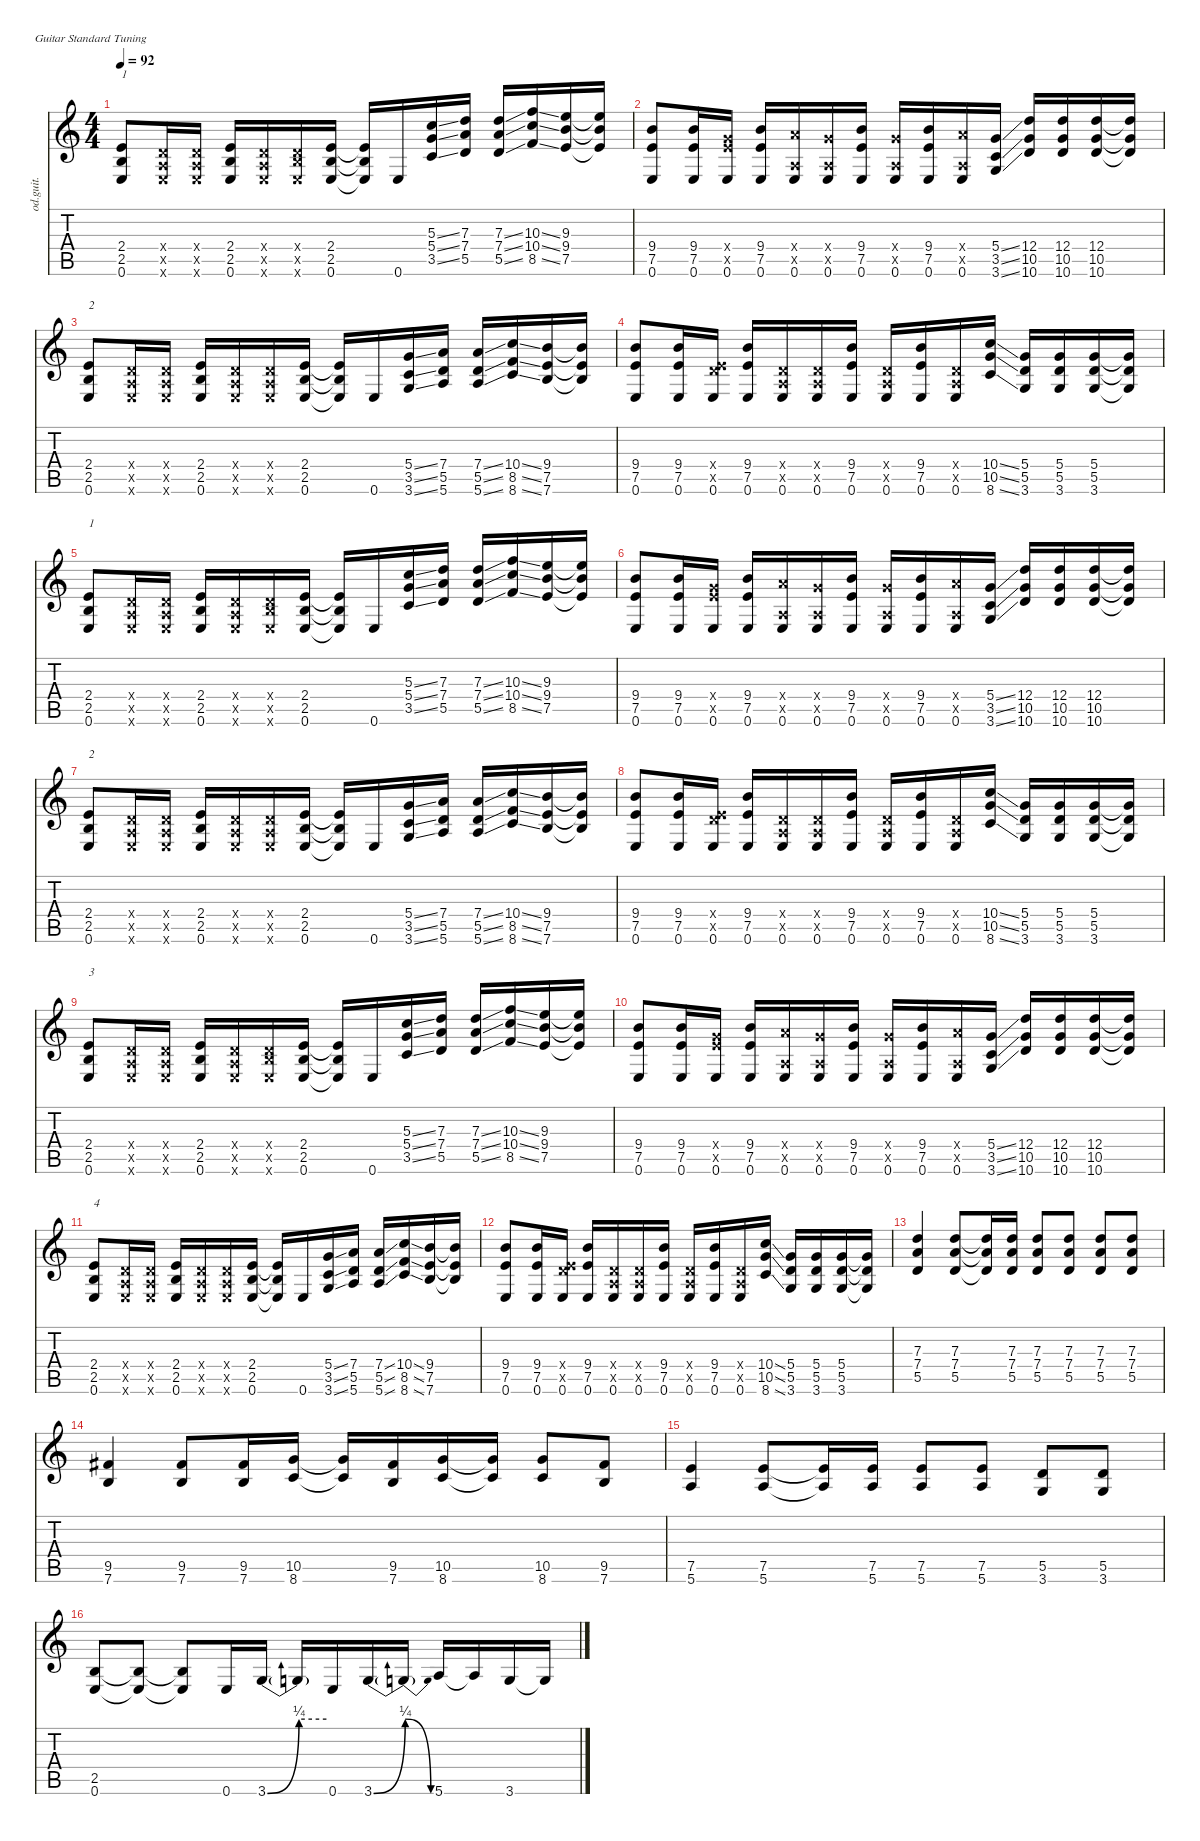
\defaultSystemsLayout 4
\hideDynamics
\bracketExtendMode nobrackets
\otherSystemsTrackNameOrientation horizontal
\track ("rythm guitar" "od.guit.") {instrument overdrivenguitar}
\staff {score tabs}
\tuning (E4 B3 G3 D3 A2 E2)
\ts (4 4)
\beaming (8 2 2 2 2)
\tempo 92
\clef g2
\ks c
(2.4 2.5 0.6).8{txt "1" dy f beam Up} (0.4{x} 0.5{x} 0.6{x}).16{beam Up} (0.4{x} 0.5{x} 0.6{x}).16{beam Up} (2.4 2.5 0.6).16{beam Up} (0.4{x} 0.5{x} 0.6{x}).16{beam Up} (0.4{x} 2.5{x} 0.6{x}).16{beam Up} (2.4 2.5 0.6).16{beam Up} (2.4{t} 2.5{t} 0.6{t}).16{beam Up} 0.6.16{beam Up} (5.3{ss} 5.4{ss} 3.5{ss}).16{beam Up} (7.3 7.4 5.5).16{beam Up} (7.3{ss} 7.4{ss} 5.5{ss}).16{beam Up} (10.3{ss} 10.4{ss} 8.5{ss}).16{beam Up} (9.3 9.4 7.5).16{beam Up} (9.3{t} 9.4{t} 7.5{t}).16{beam Up} |
(9.4 7.5 0.6).8{beam Up} (9.4 7.5 0.6).16{beam Up} (5.4{x} 7.5{x} 0.6).16{beam Up} (9.4 7.5 0.6).16{beam Up} (7.4{x} 0.5{x} 0.6).16{beam Up} (5.4{x} 0.5{x} 0.6).16{beam Up} (9.4 7.5 0.6).16{beam Up} (5.4{x} 0.5{x} 0.6).16{beam Up} (9.4 7.5 0.6).16{beam Up} (7.4{x} 0.5{x} 0.6).16{beam Up} (5.4{ss} 3.5{ss} 3.6{ss}).16{beam Up} (12.4 10.5 10.6).16{beam Up} (12.4 10.5 10.6).16{beam Up} (12.4 10.5 10.6).16{beam Up} (12.4{t} 10.5{t} 10.6{t}).16{beam Up} |
(2.4 2.5 0.6).8{txt "2" beam Up} (0.4{x} 0.5{x} 0.6{x}).16{beam Up} (0.4{x} 0.5{x} 0.6{x}).16{beam Up} (2.4 2.5 0.6).16{beam Up} (0.4{x} 0.5{x} 0.6{x}).16{beam Up} (0.4{x} 0.5{x} 0.6{x}).16{beam Up} (2.4 2.5 0.6).16{beam Up} (2.4{t} 2.5{t} 0.6{t}).16{beam Up} 0.6.16{beam Up} (5.4{ss} 3.5{ss} 3.6{ss}).16{beam Up} (7.4 5.5 5.6).16{beam Up} (7.4{ss} 5.5{ss} 5.6{ss}).16{beam Up} (10.4{ss} 8.5{ss} 8.6{ss}).16{beam Up} (9.4 7.5 7.6).16{beam Up} (9.4{t} 7.5{t} 7.6{t}).16{beam Up} |
(9.4 7.5 0.6).8{beam Up} (9.4 7.5 0.6).16{beam Up} (0.4{x} 7.5{x} 0.6).16{beam Up} (9.4 7.5 0.6).16{beam Up} (0.4{x} 0.5{x} 0.6).16{beam Up} (0.4{x} 0.5{x} 0.6).16{beam Up} (9.4 7.5 0.6).16{beam Up} (0.4{x} 0.5{x} 0.6).16{beam Up} (9.4 7.5 0.6).16{beam Up} (0.4{x} 0.5{x} 0.6).16{beam Up} (10.4{ss} 10.5{ss} 8.6{ss}).16{beam Up} (5.4 5.5 3.6).16{beam Up} (5.4 5.5 3.6).16{beam Up} (5.4 5.5 3.6).16{beam Up} (5.4{t} 5.5{t} 3.6{t}).16{beam Up} |
(2.4 2.5 0.6).8{txt "1" beam Up} (0.4{x} 0.5{x} 0.6{x}).16{beam Up} (0.4{x} 0.5{x} 0.6{x}).16{beam Up} (2.4 2.5 0.6).16{beam Up} (0.4{x} 0.5{x} 0.6{x}).16{beam Up} (0.4{x} 2.5{x} 0.6{x}).16{beam Up} (2.4 2.5 0.6).16{beam Up} (2.4{t} 2.5{t} 0.6{t}).16{beam Up} 0.6.16{beam Up} (5.3{ss} 5.4{ss} 3.5{ss}).16{beam Up} (7.3 7.4 5.5).16{beam Up} (7.3{ss} 7.4{ss} 5.5{ss}).16{beam Up} (10.3{ss} 10.4{ss} 8.5{ss}).16{beam Up} (9.3 9.4 7.5).16{beam Up} (9.3{t} 9.4{t} 7.5{t}).16{beam Up} |
(9.4 7.5 0.6).8{beam Up} (9.4 7.5 0.6).16{beam Up} (5.4{x} 7.5{x} 0.6).16{beam Up} (9.4 7.5 0.6).16{beam Up} (7.4{x} 0.5{x} 0.6).16{beam Up} (5.4{x} 0.5{x} 0.6).16{beam Up} (9.4 7.5 0.6).16{beam Up} (5.4{x} 0.5{x} 0.6).16{beam Up} (9.4 7.5 0.6).16{beam Up} (7.4{x} 0.5{x} 0.6).16{beam Up} (5.4{ss} 3.5{ss} 3.6{ss}).16{beam Up} (12.4 10.5 10.6).16{beam Up} (12.4 10.5 10.6).16{beam Up} (12.4 10.5 10.6).16{beam Up} (12.4{t} 10.5{t} 10.6{t}).16{beam Up} |
(2.4 2.5 0.6).8{txt "2" beam Up} (0.4{x} 0.5{x} 0.6{x}).16{beam Up} (0.4{x} 0.5{x} 0.6{x}).16{beam Up} (2.4 2.5 0.6).16{beam Up} (0.4{x} 0.5{x} 0.6{x}).16{beam Up} (0.4{x} 0.5{x} 0.6{x}).16{beam Up} (2.4 2.5 0.6).16{beam Up} (2.4{t} 2.5{t} 0.6{t}).16{beam Up} 0.6.16{beam Up} (5.4{ss} 3.5{ss} 3.6{ss}).16{beam Up} (7.4 5.5 5.6).16{beam Up} (7.4{ss} 5.5{ss} 5.6{ss}).16{beam Up} (10.4{ss} 8.5{ss} 8.6{ss}).16{beam Up} (9.4 7.5 7.6).16{beam Up} (9.4{t} 7.5{t} 7.6{t}).16{beam Up} |
(9.4 7.5 0.6).8{beam Up} (9.4 7.5 0.6).16{beam Up} (0.4{x} 7.5{x} 0.6).16{beam Up} (9.4 7.5 0.6).16{beam Up} (0.4{x} 0.5{x} 0.6).16{beam Up} (0.4{x} 0.5{x} 0.6).16{beam Up} (9.4 7.5 0.6).16{beam Up} (0.4{x} 0.5{x} 0.6).16{beam Up} (9.4 7.5 0.6).16{beam Up} (0.4{x} 0.5{x} 0.6).16{beam Up} (10.4{ss} 10.5{ss} 8.6{ss}).16{beam Up} (5.4 5.5 3.6).16{beam Up} (5.4 5.5 3.6).16{beam Up} (5.4 5.5 3.6).16{beam Up} (5.4{t} 5.5{t} 3.6{t}).16{beam Up} |
(2.4 2.5 0.6).8{txt "3" beam Up} (0.4{x} 0.5{x} 0.6{x}).16{beam Up} (0.4{x} 0.5{x} 0.6{x}).16{beam Up} (2.4 2.5 0.6).16{beam Up} (0.4{x} 0.5{x} 0.6{x}).16{beam Up} (0.4{x} 2.5{x} 0.6{x}).16{beam Up} (2.4 2.5 0.6).16{beam Up} (2.4{t} 2.5{t} 0.6{t}).16{beam Up} 0.6.16{beam Up} (5.3{ss} 5.4{ss} 3.5{ss}).16{beam Up} (7.3 7.4 5.5).16{beam Up} (7.3{ss} 7.4{ss} 5.5{ss}).16{beam Up} (10.3{ss} 10.4{ss} 8.5{ss}).16{beam Up} (9.3 9.4 7.5).16{beam Up} (9.3{t} 9.4{t} 7.5{t}).16{beam Up} |
(9.4 7.5 0.6).8{beam Up} (9.4 7.5 0.6).16{beam Up} (5.4{x} 7.5{x} 0.6).16{beam Up} (9.4 7.5 0.6).16{beam Up} (7.4{x} 0.5{x} 0.6).16{beam Up} (5.4{x} 0.5{x} 0.6).16{beam Up} (9.4 7.5 0.6).16{beam Up} (5.4{x} 0.5{x} 0.6).16{beam Up} (9.4 7.5 0.6).16{beam Up} (7.4{x} 0.5{x} 0.6).16{beam Up} (5.4{ss} 3.5{ss} 3.6{ss}).16{beam Up} (12.4 10.5 10.6).16{beam Up} (12.4 10.5 10.6).16{beam Up} (12.4 10.5 10.6).16{beam Up} (12.4{t} 10.5{t} 10.6{t}).16{beam Up} |
(2.4 2.5 0.6).8{txt "4" beam Up} (0.4{x} 0.5{x} 0.6{x}).16{beam Up} (0.4{x} 0.5{x} 0.6{x}).16{beam Up} (2.4 2.5 0.6).16{beam Up} (0.4{x} 0.5{x} 0.6{x}).16{beam Up} (0.4{x} 0.5{x} 0.6{x}).16{beam Up} (2.4 2.5 0.6).16{beam Up} (2.4{t} 2.5{t} 0.6{t}).16{beam Up} 0.6.16{beam Up} (5.4{ss} 3.5{ss} 3.6{ss}).16{beam Up} (7.4 5.5 5.6).16{beam Up} (7.4{ss} 5.5{ss} 5.6{ss}).16{beam Up} (10.4{ss} 8.5{ss} 8.6{ss}).16{beam Up} (9.4 7.5 7.6).16{beam Up} (9.4{t} 7.5{t} 7.6{t}).16{beam Up} |
(9.4 7.5 0.6).8{beam Up} (9.4 7.5 0.6).16{beam Up} (0.4{x} 7.5{x} 0.6).16{beam Up} (9.4 7.5 0.6).16{beam Up} (0.4{x} 0.5{x} 0.6).16{beam Up} (0.4{x} 0.5{x} 0.6).16{beam Up} (9.4 7.5 0.6).16{beam Up} (0.4{x} 0.5{x} 0.6).16{beam Up} (9.4 7.5 0.6).16{beam Up} (0.4{x} 0.5{x} 0.6).16{beam Up} (10.4{ss} 10.5{ss} 8.6{ss}).16{beam Up} (5.4 5.5 3.6).16{beam Up} (5.4 5.5 3.6).16{beam Up} (5.4 5.5 3.6).16{beam Up} (5.4{t} 5.5{t} 3.6{t}).16{beam Up} |
(7.3 7.4 5.5).4{beam Up} (7.3 7.4 5.5).8{beam Up} (7.3{t} 7.4{t} 5.5{t}).16{beam Up} (7.3 7.4 5.5).16{beam Up} (7.3 7.4 5.5).8{beam Up} (7.3 7.4 5.5).8{beam Up} (7.3 7.4 5.5).8{beam Up} (7.3 7.4 5.5).8{beam Up} |
(9.5{acc #} 7.6).4{beam Up} (9.5{acc #} 7.6).8{beam Up} (9.5{acc #} 7.6).16{beam Up} (10.5 8.6).16{beam Up} (10.5{t} 8.6{t}).16{beam Up} (9.5{acc #} 7.6).16{beam Up} (10.5 8.6).16{beam Up} (10.5{t} 8.6{t}).16{beam Up} (10.5 8.6).8{beam Up} (9.5{acc #} 7.6).8{beam Up} |
(7.5 5.6).4{beam Up} (7.5 5.6).8{beam Up} (7.5{t} 5.6{t}).16{beam Up} (7.5 5.6).16{beam Up} (7.5 5.6).8{beam Up} (7.5 5.6).8{beam Up} (5.5 3.6).8{beam Up} (5.5 3.6).8{beam Up} |
(2.5 0.6).8{beam Up} (2.5{t} 0.6{t}).8{beam Up} (2.5{t} 0.6{t}).8{beam Up} 0.6.16{beam Up} 3.6{be (bend 0 0 60 1)}.16{beam Up} 3.6{be (hold 0 1 60 1) t}.16{beam Up} 0.6.16{beam Up} 3.6{be (bend 0 0 60 1)}.16{beam Up} 3.6{be (release 0 1 60 0) t}.16{beam Up} 5.6.16{beam Up} 5.6{t}.16{beam Up} 3.6.16{beam Up} 3.6{t}.16{beam Up}
